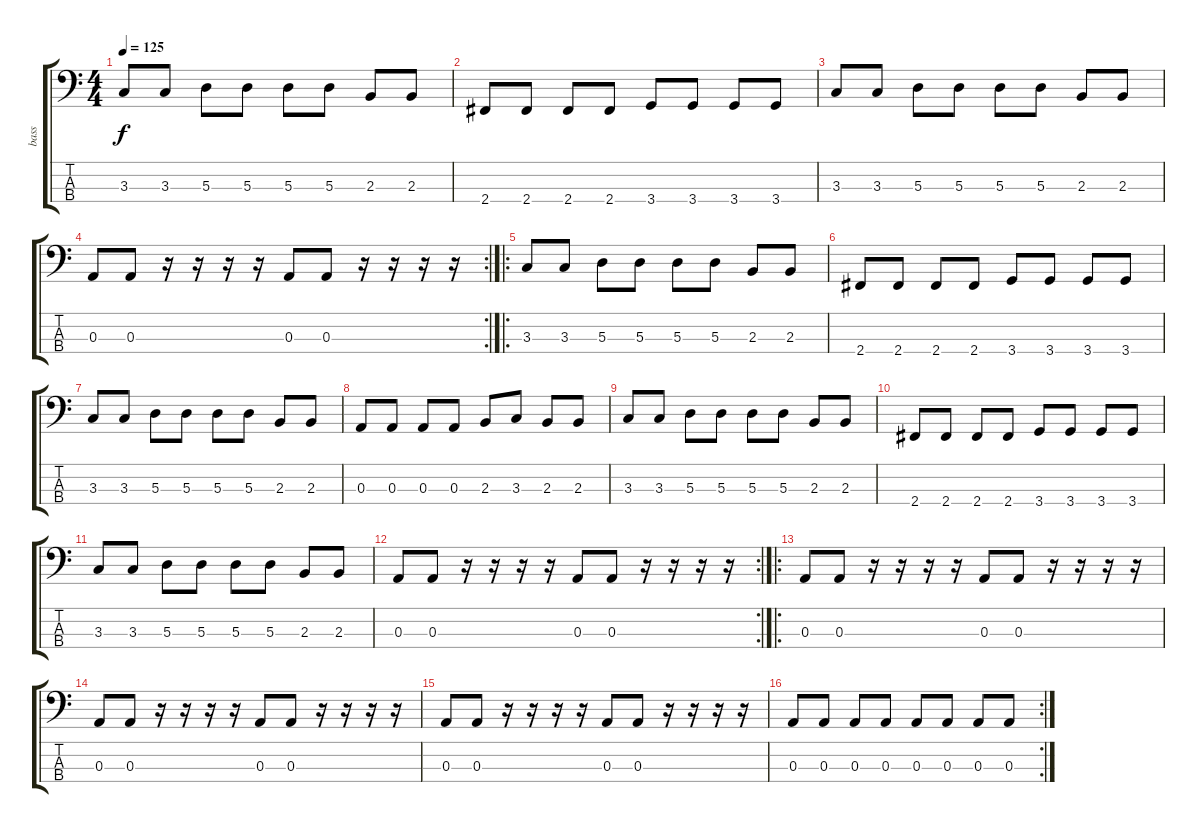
\track ("bass" "bass") {instrument electricbassfinger}
\staff {score tabs}
\tuning (G2 D2 A1 E1) {hide}
\ts (4 4)
\tempo 125
\clef f4
\ks c
3.3.8{dy f} 3.3.8 5.3.8 5.3.8 5.3.8 5.3.8 2.3.8 2.3.8 |
2.4.8 2.4.8 2.4.8 2.4.8 3.4.8 3.4.8 3.4.8 3.4.8 |
3.3.8 3.3.8 5.3.8 5.3.8 5.3.8 5.3.8 2.3.8 2.3.8 |
\rc 2
0.3.8 0.3.8 r.16 r.16 r.16 r.16 0.3.8 0.3.8 r.16 r.16 r.16 r.16 |
\ro
3.3.8{volume 16 instrument electricbassfinger} 3.3.8 5.3.8 5.3.8 5.3.8 5.3.8 2.3.8 2.3.8 |
2.4.8 2.4.8 2.4.8 2.4.8 3.4.8 3.4.8 3.4.8 3.4.8 |
3.3.8 3.3.8 5.3.8 5.3.8 5.3.8 5.3.8 2.3.8 2.3.8 |
0.3.8 0.3.8 0.3.8 0.3.8 2.3.8 3.3.8 2.3.8 2.3.8 |
3.3.8 3.3.8 5.3.8 5.3.8 5.3.8 5.3.8 2.3.8 2.3.8 |
2.4.8 2.4.8 2.4.8 2.4.8 3.4.8 3.4.8 3.4.8 3.4.8 |
3.3.8 3.3.8 5.3.8 5.3.8 5.3.8 5.3.8 2.3.8 2.3.8 |
\rc 2
0.3.8 0.3.8 r.16 r.16 r.16 r.16 0.3.8 0.3.8 r.16 r.16 r.16 r.16 |
\ro
0.3.8 0.3.8 r.16 r.16 r.16 r.16 0.3.8 0.3.8 r.16 r.16 r.16 r.16 |
0.3.8 0.3.8 r.16 r.16 r.16 r.16 0.3.8 0.3.8 r.16 r.16 r.16 r.16 |
0.3.8 0.3.8 r.16 r.16 r.16 r.16 0.3.8 0.3.8 r.16 r.16 r.16 r.16 |
\rc 2
0.3.8 0.3.8 0.3.8 0.3.8 0.3.8 0.3.8 0.3.8 0.3.8
